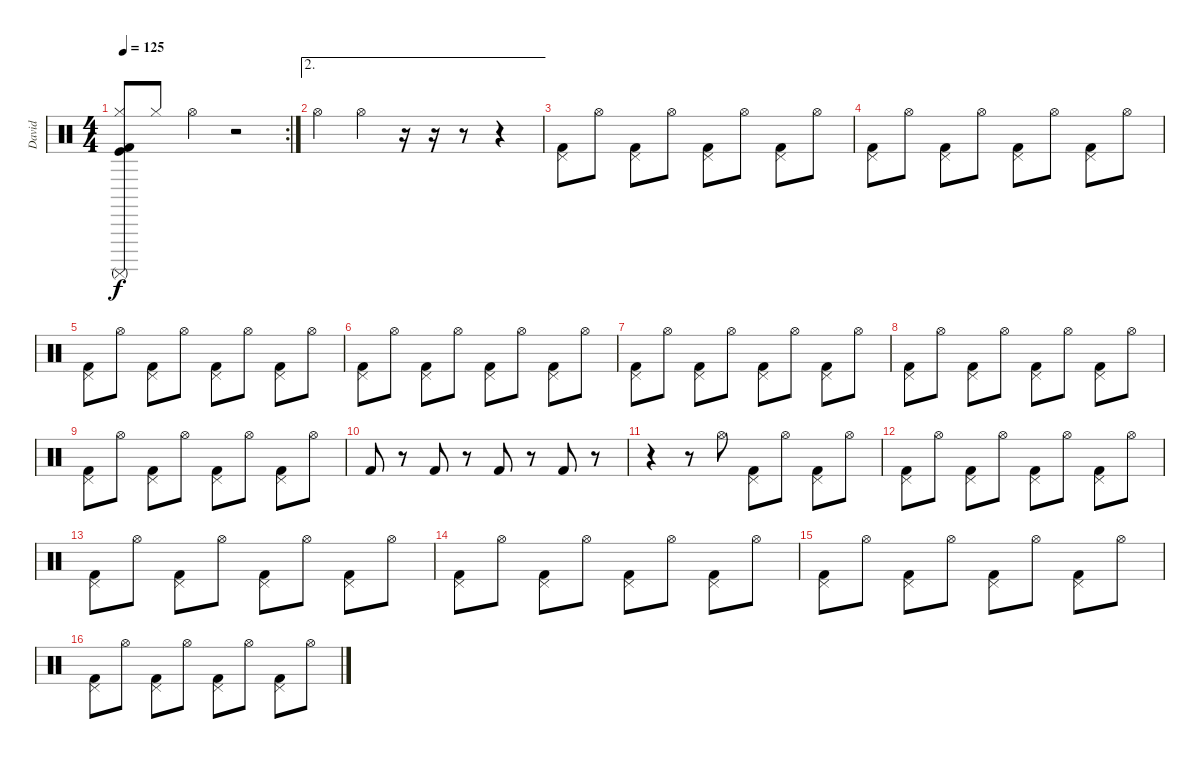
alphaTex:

\track ("David" "David") {instrument percussion}
\staff {score}
\articulation defaults
\rc 2
\ts (4 4)
\tempo 125
\clef neutral
\ks c
("Surdo (mute)" "Kick (hit) 2" "Kick (hit)" "Hi-Hat (closed)").8{dy f} "Hi-Hat (closed)".8 "Hi-Hat (open)".4 r.2 |
\ae 2 "Hi-Hat (open)".4 "Hi-Hat (open)".4
r.16 r.16 r.8 r.4 |
("Pedal Hi-Hat (hit)" "Kick (hit) 2").8 "Hi-Hat (open)".8 ("Pedal Hi-Hat (hit)" "Kick (hit) 2").8 "Hi-Hat (open)".8 ("Pedal Hi-Hat (hit)" "Kick (hit) 2").8 "Hi-Hat (open)".8 ("Pedal Hi-Hat (hit)" "Kick (hit) 2").8 "Hi-Hat (open)".8 |
("Pedal Hi-Hat (hit)" "Kick (hit) 2").8 "Hi-Hat (open)".8 ("Pedal Hi-Hat (hit)" "Kick (hit) 2").8 "Hi-Hat (open)".8 ("Pedal Hi-Hat (hit)" "Kick (hit) 2").8 "Hi-Hat (open)".8 ("Pedal Hi-Hat (hit)" "Kick (hit) 2").8 "Hi-Hat (open)".8 |
("Pedal Hi-Hat (hit)" "Kick (hit) 2").8 "Hi-Hat (open)".8 ("Pedal Hi-Hat (hit)" "Kick (hit) 2").8 "Hi-Hat (open)".8 ("Pedal Hi-Hat (hit)" "Kick (hit) 2").8 "Hi-Hat (open)".8 ("Pedal Hi-Hat (hit)" "Kick (hit) 2").8 "Hi-Hat (open)".8 |
("Pedal Hi-Hat (hit)" "Kick (hit) 2").8 "Hi-Hat (open)".8 ("Pedal Hi-Hat (hit)" "Kick (hit) 2").8 "Hi-Hat (open)".8 ("Pedal Hi-Hat (hit)" "Kick (hit) 2").8 "Hi-Hat (open)".8 ("Pedal Hi-Hat (hit)" "Kick (hit) 2").8 "Hi-Hat (open)".8 |
("Pedal Hi-Hat (hit)" "Kick (hit) 2").8 "Hi-Hat (open)".8 ("Pedal Hi-Hat (hit)" "Kick (hit) 2").8 "Hi-Hat (open)".8 ("Pedal Hi-Hat (hit)" "Kick (hit) 2").8 "Hi-Hat (open)".8 ("Pedal Hi-Hat (hit)" "Kick (hit) 2").8 "Hi-Hat (open)".8 |
("Pedal Hi-Hat (hit)" "Kick (hit) 2").8 "Hi-Hat (open)".8 ("Pedal Hi-Hat (hit)" "Kick (hit) 2").8 "Hi-Hat (open)".8 ("Pedal Hi-Hat (hit)" "Kick (hit) 2").8 "Hi-Hat (open)".8 ("Pedal Hi-Hat (hit)" "Kick (hit) 2").8 "Hi-Hat (open)".8 |
("Pedal Hi-Hat (hit)" "Kick (hit) 2").8 "Hi-Hat (open)".8 ("Pedal Hi-Hat (hit)" "Kick (hit) 2").8 "Hi-Hat (open)".8 ("Pedal Hi-Hat (hit)" "Kick (hit) 2").8 "Hi-Hat (open)".8 ("Pedal Hi-Hat (hit)" "Kick (hit) 2").8 "Hi-Hat (open)".8 |
"Kick (hit) 2".8 r.8 "Kick (hit) 2".8 r.8 "Kick (hit) 2".8 r.8 "Kick (hit) 2".8 r.8 |
r.4 r.8 "Hi-Hat (open)".8 ("Pedal Hi-Hat (hit)" "Kick (hit) 2").8 "Hi-Hat (open)".8 ("Pedal Hi-Hat (hit)" "Kick (hit) 2").8 "Hi-Hat (open)".8 |
("Pedal Hi-Hat (hit)" "Kick (hit) 2").8 "Hi-Hat (open)".8 ("Pedal Hi-Hat (hit)" "Kick (hit) 2").8 "Hi-Hat (open)".8 ("Pedal Hi-Hat (hit)" "Kick (hit) 2").8 "Hi-Hat (open)".8 ("Pedal Hi-Hat (hit)" "Kick (hit) 2").8 "Hi-Hat (open)".8 |
("Pedal Hi-Hat (hit)" "Kick (hit) 2").8 "Hi-Hat (open)".8 ("Pedal Hi-Hat (hit)" "Kick (hit) 2").8 "Hi-Hat (open)".8 ("Pedal Hi-Hat (hit)" "Kick (hit) 2").8 "Hi-Hat (open)".8 ("Pedal Hi-Hat (hit)" "Kick (hit) 2").8 "Hi-Hat (open)".8 |
("Pedal Hi-Hat (hit)" "Kick (hit) 2").8 "Hi-Hat (open)".8 ("Pedal Hi-Hat (hit)" "Kick (hit) 2").8 "Hi-Hat (open)".8 ("Pedal Hi-Hat (hit)" "Kick (hit) 2").8 "Hi-Hat (open)".8 ("Pedal Hi-Hat (hit)" "Kick (hit) 2").8 "Hi-Hat (open)".8 |
("Pedal Hi-Hat (hit)" "Kick (hit) 2").8 "Hi-Hat (open)".8 ("Pedal Hi-Hat (hit)" "Kick (hit) 2").8 "Hi-Hat (open)".8 ("Pedal Hi-Hat (hit)" "Kick (hit) 2").8 "Hi-Hat (open)".8 ("Pedal Hi-Hat (hit)" "Kick (hit) 2").8 "Hi-Hat (open)".8 |
("Pedal Hi-Hat (hit)" "Kick (hit) 2").8 "Hi-Hat (open)".8 ("Pedal Hi-Hat (hit)" "Kick (hit) 2").8 "Hi-Hat (open)".8 ("Pedal Hi-Hat (hit)" "Kick (hit) 2").8 "Hi-Hat (open)".8 ("Pedal Hi-Hat (hit)" "Kick (hit) 2").8 "Hi-Hat (open)".8
